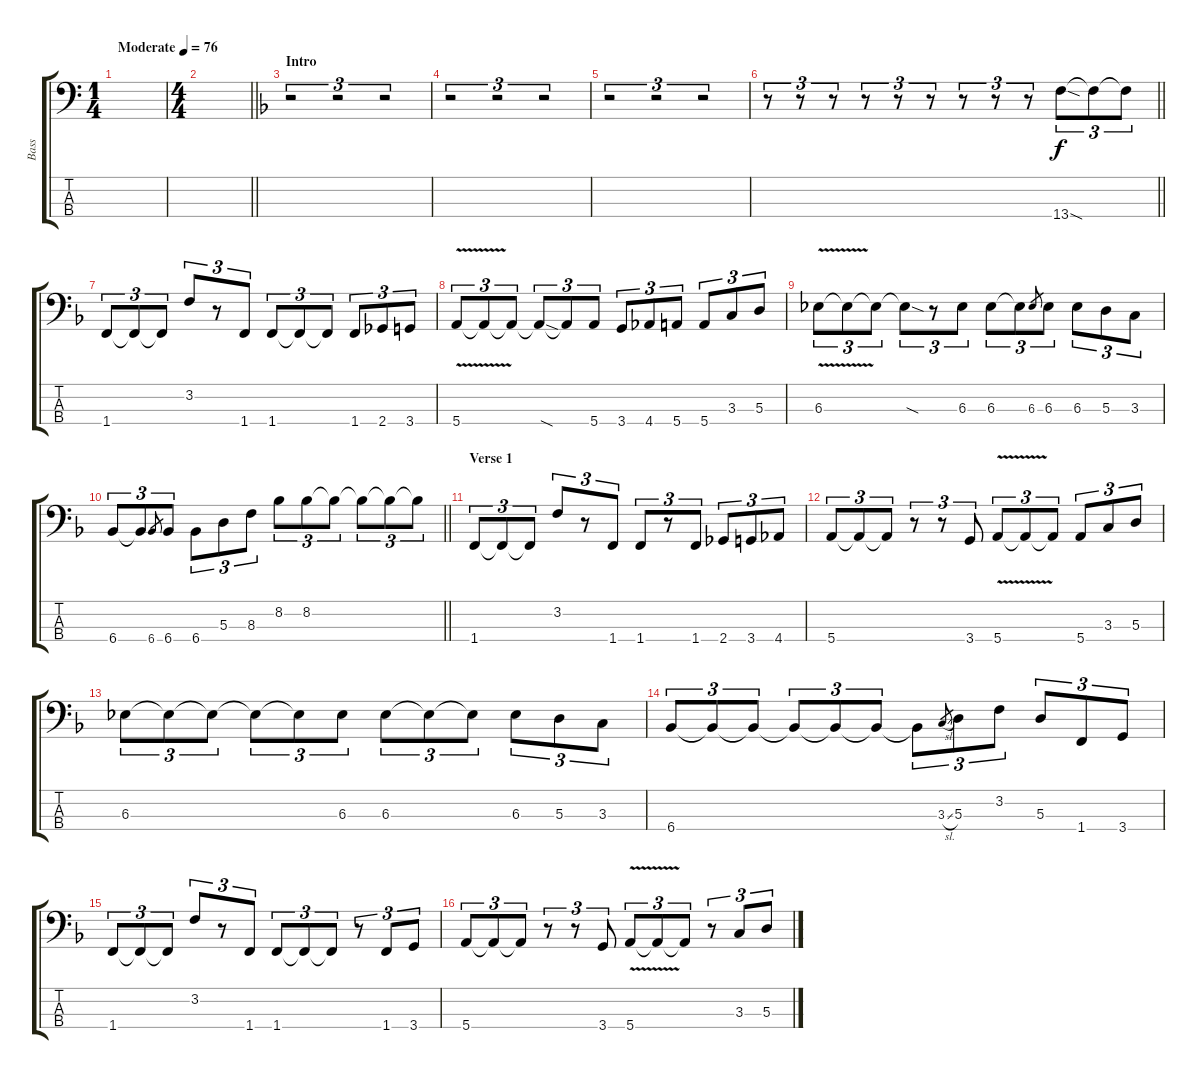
\track ("Bass" "Bass") {instrument electricbassfinger}
\staff {score tabs}
\tuning (G2 D2 A1 E1) {hide}
\ts (1 4)
\tempo (76 "Moderate")
\clef f4
\ks c
|
\ts (4 4)
\barLineRight lightlight
|
\section ("" "Intro")
\ks f
r.2{tu (3 2)} r.2{tu (3 2)} r.2{tu (3 2)} |
r.2{tu (3 2)} r.2{tu (3 2)} r.2{tu (3 2)} |
r.2{tu (3 2)} r.2{tu (3 2)} r.2{tu (3 2)} |
\barLineRight lightlight
r.8{tu (3 2)} r.8{tu (3 2)} r.8{tu (3 2)} r.8{tu (3 2)} r.8{tu (3 2)} r.8{tu (3 2)} r.8{tu (3 2)} r.8{tu (3 2)} r.8{tu (3 2)} 13.4{sod}.8{tu (3 2)} 13.4{t}.8{tu (3 2)} 13.4{t}.8{tu (3 2)} |
1.4.8{tu (3 2)} 1.4{t}.8{tu (3 2)} 1.4{t}.8{tu (3 2)} 3.2.8{tu (3 2)} r.8{tu (3 2)} 1.4.8{tu (3 2)} 1.4.8{tu (3 2)} 1.4{t}.8{tu (3 2)} 1.4{t}.8{tu (3 2)} 1.4.8{tu (3 2)} 2.4.8{tu (3 2)} 3.4.8{tu (3 2)} |
5.4{v}.8{tu (3 2)} 5.4{t}.8{tu (3 2)} 5.4{t}.8{tu (3 2)} 5.4{sod t}.8{tu (3 2)} 5.4{t}.8{tu (3 2)} 5.4.8{tu (3 2)} 3.4.8{tu (3 2)} 4.4.8{tu (3 2)} 5.4.8{tu (3 2)} 5.4.8{tu (3 2)} 3.3.8{tu (3 2)} 5.3.8{tu (3 2)} |
6.3{v}.8{tu (3 2)} 6.3{t}.8{tu (3 2)} 6.3{t}.8{tu (3 2)} 6.3{sod t}.8{tu (3 2)} r.8{tu (3 2)} 6.3.8{tu (3 2)} 6.3.8{tu (3 2)} 6.3{t}.8{tu (3 2)} 6.3.8{gr} 6.3.8{tu (3 2)} 6.3.8{tu (3 2)} 5.3.8{tu (3 2)} 3.3.8{tu (3 2)} |
\barLineRight lightlight
6.4.8{tu (3 2)} 6.4{t}.8{tu (3 2)} 6.4.8{gr} 6.4.8{tu (3 2)} 6.4.8{tu (3 2)} 5.3.8{tu (3 2)} 8.3.8{tu (3 2)} 8.2.8{tu (3 2)} 8.2.8{tu (3 2)} 8.2{t}.8{tu (3 2)} 8.2{t}.8{tu (3 2)} 8.2{t}.8{tu (3 2)} 8.2{t}.8{tu (3 2)} |
\section ("" "Verse 1")
1.4.8{tu (3 2)} 1.4{t}.8{tu (3 2)} 1.4{t}.8{tu (3 2)} 3.2.8{tu (3 2)} r.8{tu (3 2)} 1.4.8{tu (3 2)} 1.4.8{tu (3 2)} r.8{tu (3 2)} 1.4.8{tu (3 2)} 2.4.8{tu (3 2)} 3.4.8{tu (3 2)} 4.4.8{tu (3 2)} |
5.4.8{tu (3 2)} 5.4{t}.8{tu (3 2)} 5.4{t}.8{tu (3 2)} r.8{tu (3 2)} r.8{tu (3 2)} 3.4.8{tu (3 2)} 5.4{v}.8{tu (3 2)} 5.4{t}.8{tu (3 2)} 5.4{t}.8{tu (3 2)} 5.4.8{tu (3 2)} 3.3.8{tu (3 2)} 5.3.8{tu (3 2)} |
6.3.8{tu (3 2)} 6.3{t}.8{tu (3 2)} 6.3{t}.8{tu (3 2)} 6.3{t}.8{tu (3 2)} 6.3{t}.8{tu (3 2)} 6.3.8{tu (3 2)} 6.3.8{tu (3 2)} 6.3{t}.8{tu (3 2)} 6.3{t}.8{tu (3 2)} 6.3.8{tu (3 2)} 5.3.8{tu (3 2)} 3.3.8{tu (3 2)} |
6.4.8{tu (3 2)} 6.4{t}.8{tu (3 2)} 6.4{t}.8{tu (3 2)} 6.4{t}.8{tu (3 2)} 6.4{t}.8{tu (3 2)} 6.4{t}.8{tu (3 2)} 6.4{t}.8{tu (3 2)} 3.3{sl}.8{gr} 5.3.8{tu (3 2)} 3.2.8{tu (3 2)} 5.3.8{tu (3 2)} 1.4.8{tu (3 2)} 3.4.8{tu (3 2)} |
1.4.8{tu (3 2)} 1.4{t}.8{tu (3 2)} 1.4{t}.8{tu (3 2)} 3.2.8{tu (3 2)} r.8{tu (3 2)} 1.4.8{tu (3 2)} 1.4.8{tu (3 2)} 1.4{t}.8{tu (3 2)} 1.4{t}.8{tu (3 2)} r.8{tu (3 2)} 1.4.8{tu (3 2)} 3.4.8{tu (3 2)} |
5.4.8{tu (3 2)} 5.4{t}.8{tu (3 2)} 5.4{t}.8{tu (3 2)} r.8{tu (3 2)} r.8{tu (3 2)} 3.4.8{tu (3 2)} 5.4{v}.8{tu (3 2)} 5.4{t}.8{tu (3 2)} 5.4{t}.8{tu (3 2)} r.8{tu (3 2)} 3.3.8{tu (3 2)} 5.3.8{tu (3 2)}
